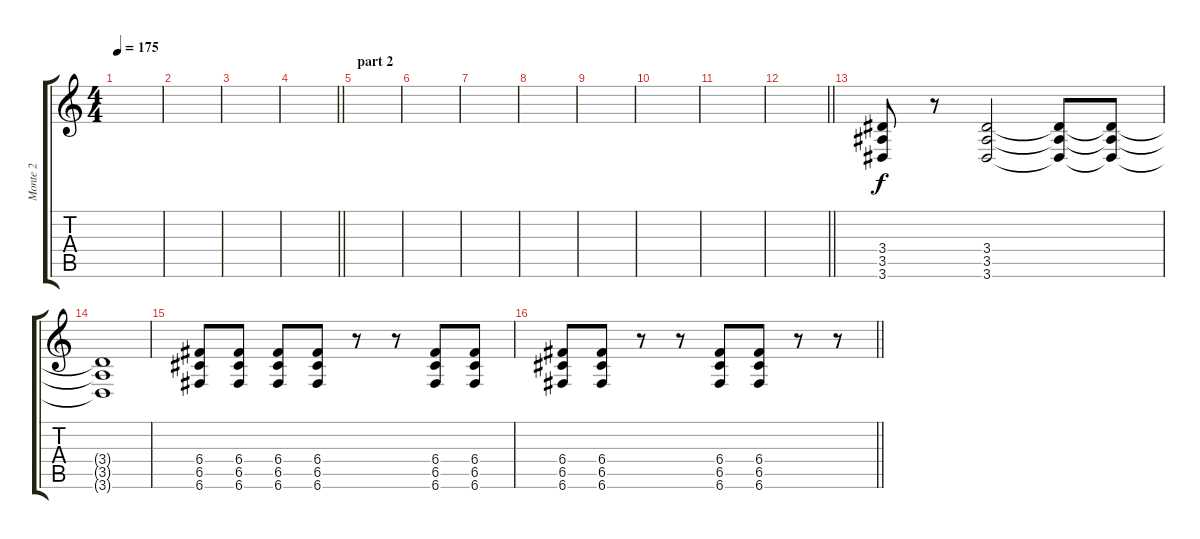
\track ("Monte 2" "Monte 2") {instrument overdrivenguitar}
\staff {score tabs}
\tuning (D4 A3 F3 C3 G2 C2) {hide}
\ts (4 4)
\tempo 175
\clef g2
\ks c
|
|
|
\barLineRight lightlight
|
\section ("" "part 2")
|
|
|
|
|
|
|
\barLineRight lightlight
|
(3.4 3.5 3.6).8 r.8 (3.4 3.5 3.6).2 (3.4{t} 3.5{t} 3.6{t}).8 (3.4{t} 3.5{t} 3.6{t}).8 |
(3.4{t} 3.5{t} 3.6{t}).1 |
(6.4 6.5 6.6).8 (6.4 6.5 6.6).8 (6.4 6.5 6.6).8 (6.4 6.5 6.6).8 r.8 r.8 (6.4 6.5 6.6).8 (6.4 6.5 6.6).8 |
\barLineRight lightlight
(6.4 6.5 6.6).8 (6.4 6.5 6.6).8 r.8 r.8 (6.4 6.5 6.6).8 (6.4 6.5 6.6).8 r.8 r.8
